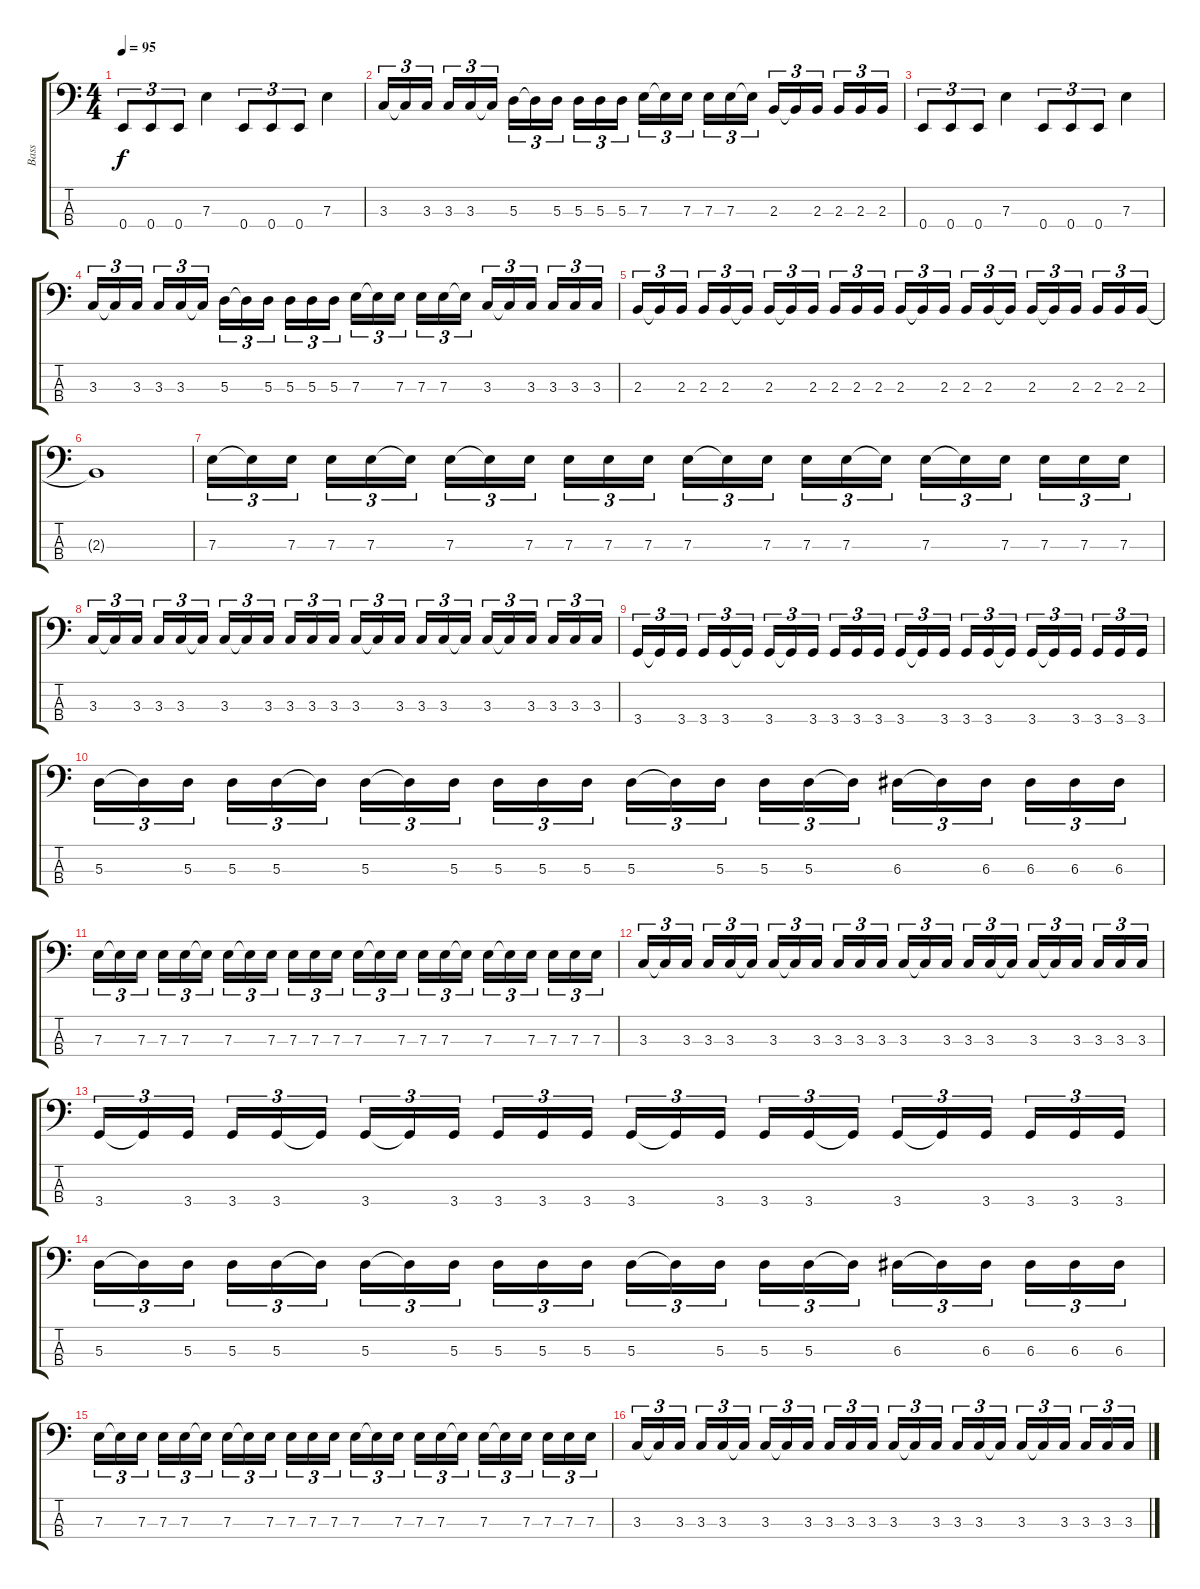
\track ("Bass" "Bass") {instrument slapbass2}
\staff {score tabs}
\tuning (G2 D2 A1 E1) {hide}
\ts (4 4)
\tempo 95
\clef f4
\ks c
0.4.8{tu (3 2) dy f} 0.4.8{tu (3 2)} 0.4.8{tu (3 2)} 7.3.4 0.4.8{tu (3 2)} 0.4.8{tu (3 2)} 0.4.8{tu (3 2)} 7.3.4 |
3.3.16{tu (3 2)} 3.3{t}.16{tu (3 2)} 3.3.16{tu (3 2)} 3.3.16{tu (3 2)} 3.3.16{tu (3 2)} 3.3{t}.16{tu (3 2)} 5.3.16{tu (3 2)} 5.3{t}.16{tu (3 2)} 5.3.16{tu (3 2)} 5.3.16{tu (3 2)} 5.3.16{tu (3 2)} 5.3.16{tu (3 2)} 7.3.16{tu (3 2)} 7.3{t}.16{tu (3 2)} 7.3.16{tu (3 2)} 7.3.16{tu (3 2)} 7.3.16{tu (3 2)} 7.3{t}.16{tu (3 2)} 2.3.16{tu (3 2)} 2.3{t}.16{tu (3 2)} 2.3.16{tu (3 2)} 2.3.16{tu (3 2)} 2.3.16{tu (3 2)} 2.3.16{tu (3 2)} |
0.4.8{tu (3 2)} 0.4.8{tu (3 2)} 0.4.8{tu (3 2)} 7.3.4 0.4.8{tu (3 2)} 0.4.8{tu (3 2)} 0.4.8{tu (3 2)} 7.3.4 |
3.3.16{tu (3 2)} 3.3{t}.16{tu (3 2)} 3.3.16{tu (3 2)} 3.3.16{tu (3 2)} 3.3.16{tu (3 2)} 3.3{t}.16{tu (3 2)} 5.3.16{tu (3 2)} 5.3{t}.16{tu (3 2)} 5.3.16{tu (3 2)} 5.3.16{tu (3 2)} 5.3.16{tu (3 2)} 5.3.16{tu (3 2)} 7.3.16{tu (3 2)} 7.3{t}.16{tu (3 2)} 7.3.16{tu (3 2)} 7.3.16{tu (3 2)} 7.3.16{tu (3 2)} 7.3{t}.16{tu (3 2)} 3.3.16{tu (3 2)} 3.3{t}.16{tu (3 2)} 3.3.16{tu (3 2)} 3.3.16{tu (3 2)} 3.3.16{tu (3 2)} 3.3.16{tu (3 2)} |
2.3.16{tu (3 2)} 2.3{t}.16{tu (3 2)} 2.3.16{tu (3 2)} 2.3.16{tu (3 2)} 2.3.16{tu (3 2)} 2.3{t}.16{tu (3 2)} 2.3.16{tu (3 2)} 2.3{t}.16{tu (3 2)} 2.3.16{tu (3 2)} 2.3.16{tu (3 2)} 2.3.16{tu (3 2)} 2.3.16{tu (3 2)} 2.3.16{tu (3 2)} 2.3{t}.16{tu (3 2)} 2.3.16{tu (3 2)} 2.3.16{tu (3 2)} 2.3.16{tu (3 2)} 2.3{t}.16{tu (3 2)} 2.3.16{tu (3 2)} 2.3{t}.16{tu (3 2)} 2.3.16{tu (3 2)} 2.3.16{tu (3 2)} 2.3.16{tu (3 2)} 2.3.16{tu (3 2)} |
2.3{t}.1 |
7.3.16{tu (3 2)} 7.3{t}.16{tu (3 2)} 7.3.16{tu (3 2)} 7.3.16{tu (3 2)} 7.3.16{tu (3 2)} 7.3{t}.16{tu (3 2)} 7.3.16{tu (3 2)} 7.3{t}.16{tu (3 2)} 7.3.16{tu (3 2)} 7.3.16{tu (3 2)} 7.3.16{tu (3 2)} 7.3.16{tu (3 2)} 7.3.16{tu (3 2)} 7.3{t}.16{tu (3 2)} 7.3.16{tu (3 2)} 7.3.16{tu (3 2)} 7.3.16{tu (3 2)} 7.3{t}.16{tu (3 2)} 7.3.16{tu (3 2)} 7.3{t}.16{tu (3 2)} 7.3.16{tu (3 2)} 7.3.16{tu (3 2)} 7.3.16{tu (3 2)} 7.3.16{tu (3 2)} |
3.3.16{tu (3 2)} 3.3{t}.16{tu (3 2)} 3.3.16{tu (3 2)} 3.3.16{tu (3 2)} 3.3.16{tu (3 2)} 3.3{t}.16{tu (3 2)} 3.3.16{tu (3 2)} 3.3{t}.16{tu (3 2)} 3.3.16{tu (3 2)} 3.3.16{tu (3 2)} 3.3.16{tu (3 2)} 3.3.16{tu (3 2)} 3.3.16{tu (3 2)} 3.3{t}.16{tu (3 2)} 3.3.16{tu (3 2)} 3.3.16{tu (3 2)} 3.3.16{tu (3 2)} 3.3{t}.16{tu (3 2)} 3.3.16{tu (3 2)} 3.3{t}.16{tu (3 2)} 3.3.16{tu (3 2)} 3.3.16{tu (3 2)} 3.3.16{tu (3 2)} 3.3.16{tu (3 2)} |
3.4.16{tu (3 2)} 3.4{t}.16{tu (3 2)} 3.4.16{tu (3 2)} 3.4.16{tu (3 2)} 3.4.16{tu (3 2)} 3.4{t}.16{tu (3 2)} 3.4.16{tu (3 2)} 3.4{t}.16{tu (3 2)} 3.4.16{tu (3 2)} 3.4.16{tu (3 2)} 3.4.16{tu (3 2)} 3.4.16{tu (3 2)} 3.4.16{tu (3 2)} 3.4{t}.16{tu (3 2)} 3.4.16{tu (3 2)} 3.4.16{tu (3 2)} 3.4.16{tu (3 2)} 3.4{t}.16{tu (3 2)} 3.4.16{tu (3 2)} 3.4{t}.16{tu (3 2)} 3.4.16{tu (3 2)} 3.4.16{tu (3 2)} 3.4.16{tu (3 2)} 3.4.16{tu (3 2)} |
5.3.16{tu (3 2)} 5.3{t}.16{tu (3 2)} 5.3.16{tu (3 2)} 5.3.16{tu (3 2)} 5.3.16{tu (3 2)} 5.3{t}.16{tu (3 2)} 5.3.16{tu (3 2)} 5.3{t}.16{tu (3 2)} 5.3.16{tu (3 2)} 5.3.16{tu (3 2)} 5.3.16{tu (3 2)} 5.3.16{tu (3 2)} 5.3.16{tu (3 2)} 5.3{t}.16{tu (3 2)} 5.3.16{tu (3 2)} 5.3.16{tu (3 2)} 5.3.16{tu (3 2)} 5.3{t}.16{tu (3 2)} 6.3.16{tu (3 2)} 6.3{t}.16{tu (3 2)} 6.3.16{tu (3 2)} 6.3.16{tu (3 2)} 6.3.16{tu (3 2)} 6.3.16{tu (3 2)} |
7.3.16{tu (3 2)} 7.3{t}.16{tu (3 2)} 7.3.16{tu (3 2)} 7.3.16{tu (3 2)} 7.3.16{tu (3 2)} 7.3{t}.16{tu (3 2)} 7.3.16{tu (3 2)} 7.3{t}.16{tu (3 2)} 7.3.16{tu (3 2)} 7.3.16{tu (3 2)} 7.3.16{tu (3 2)} 7.3.16{tu (3 2)} 7.3.16{tu (3 2)} 7.3{t}.16{tu (3 2)} 7.3.16{tu (3 2)} 7.3.16{tu (3 2)} 7.3.16{tu (3 2)} 7.3{t}.16{tu (3 2)} 7.3.16{tu (3 2)} 7.3{t}.16{tu (3 2)} 7.3.16{tu (3 2)} 7.3.16{tu (3 2)} 7.3.16{tu (3 2)} 7.3.16{tu (3 2)} |
3.3.16{tu (3 2)} 3.3{t}.16{tu (3 2)} 3.3.16{tu (3 2)} 3.3.16{tu (3 2)} 3.3.16{tu (3 2)} 3.3{t}.16{tu (3 2)} 3.3.16{tu (3 2)} 3.3{t}.16{tu (3 2)} 3.3.16{tu (3 2)} 3.3.16{tu (3 2)} 3.3.16{tu (3 2)} 3.3.16{tu (3 2)} 3.3.16{tu (3 2)} 3.3{t}.16{tu (3 2)} 3.3.16{tu (3 2)} 3.3.16{tu (3 2)} 3.3.16{tu (3 2)} 3.3{t}.16{tu (3 2)} 3.3.16{tu (3 2)} 3.3{t}.16{tu (3 2)} 3.3.16{tu (3 2)} 3.3.16{tu (3 2)} 3.3.16{tu (3 2)} 3.3.16{tu (3 2)} |
3.4.16{tu (3 2)} 3.4{t}.16{tu (3 2)} 3.4.16{tu (3 2)} 3.4.16{tu (3 2)} 3.4.16{tu (3 2)} 3.4{t}.16{tu (3 2)} 3.4.16{tu (3 2)} 3.4{t}.16{tu (3 2)} 3.4.16{tu (3 2)} 3.4.16{tu (3 2)} 3.4.16{tu (3 2)} 3.4.16{tu (3 2)} 3.4.16{tu (3 2)} 3.4{t}.16{tu (3 2)} 3.4.16{tu (3 2)} 3.4.16{tu (3 2)} 3.4.16{tu (3 2)} 3.4{t}.16{tu (3 2)} 3.4.16{tu (3 2)} 3.4{t}.16{tu (3 2)} 3.4.16{tu (3 2)} 3.4.16{tu (3 2)} 3.4.16{tu (3 2)} 3.4.16{tu (3 2)} |
5.3.16{tu (3 2)} 5.3{t}.16{tu (3 2)} 5.3.16{tu (3 2)} 5.3.16{tu (3 2)} 5.3.16{tu (3 2)} 5.3{t}.16{tu (3 2)} 5.3.16{tu (3 2)} 5.3{t}.16{tu (3 2)} 5.3.16{tu (3 2)} 5.3.16{tu (3 2)} 5.3.16{tu (3 2)} 5.3.16{tu (3 2)} 5.3.16{tu (3 2)} 5.3{t}.16{tu (3 2)} 5.3.16{tu (3 2)} 5.3.16{tu (3 2)} 5.3.16{tu (3 2)} 5.3{t}.16{tu (3 2)} 6.3.16{tu (3 2)} 6.3{t}.16{tu (3 2)} 6.3.16{tu (3 2)} 6.3.16{tu (3 2)} 6.3.16{tu (3 2)} 6.3.16{tu (3 2)} |
7.3.16{tu (3 2)} 7.3{t}.16{tu (3 2)} 7.3.16{tu (3 2)} 7.3.16{tu (3 2)} 7.3.16{tu (3 2)} 7.3{t}.16{tu (3 2)} 7.3.16{tu (3 2)} 7.3{t}.16{tu (3 2)} 7.3.16{tu (3 2)} 7.3.16{tu (3 2)} 7.3.16{tu (3 2)} 7.3.16{tu (3 2)} 7.3.16{tu (3 2)} 7.3{t}.16{tu (3 2)} 7.3.16{tu (3 2)} 7.3.16{tu (3 2)} 7.3.16{tu (3 2)} 7.3{t}.16{tu (3 2)} 7.3.16{tu (3 2)} 7.3{t}.16{tu (3 2)} 7.3.16{tu (3 2)} 7.3.16{tu (3 2)} 7.3.16{tu (3 2)} 7.3.16{tu (3 2)} |
3.3.16{tu (3 2)} 3.3{t}.16{tu (3 2)} 3.3.16{tu (3 2)} 3.3.16{tu (3 2)} 3.3.16{tu (3 2)} 3.3{t}.16{tu (3 2)} 3.3.16{tu (3 2)} 3.3{t}.16{tu (3 2)} 3.3.16{tu (3 2)} 3.3.16{tu (3 2)} 3.3.16{tu (3 2)} 3.3.16{tu (3 2)} 3.3.16{tu (3 2)} 3.3{t}.16{tu (3 2)} 3.3.16{tu (3 2)} 3.3.16{tu (3 2)} 3.3.16{tu (3 2)} 3.3{t}.16{tu (3 2)} 3.3.16{tu (3 2)} 3.3{t}.16{tu (3 2)} 3.3.16{tu (3 2)} 3.3.16{tu (3 2)} 3.3.16{tu (3 2)} 3.3.16{tu (3 2)}
